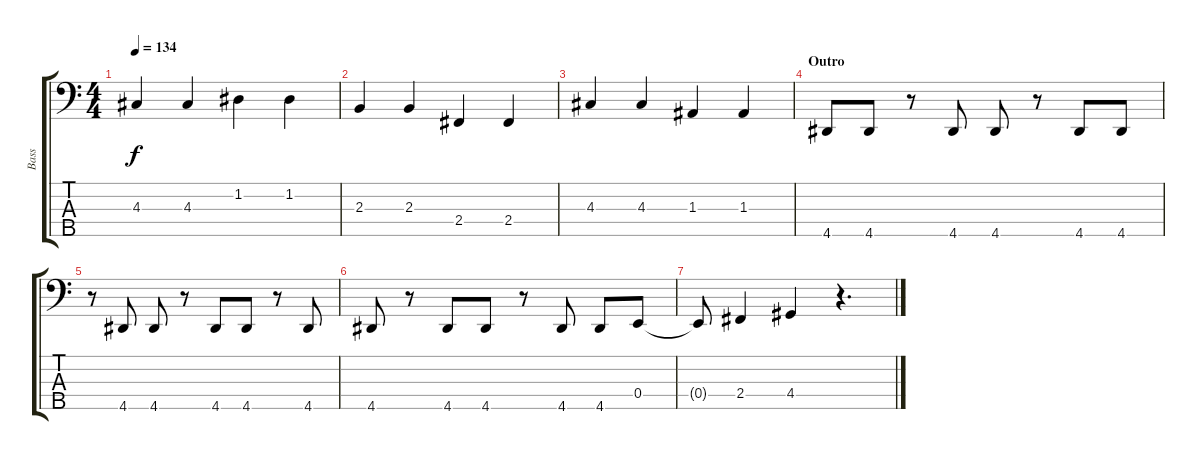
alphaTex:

\track ("Bass" "Bass") {instrument electricbassfinger}
\staff {score tabs}
\tuning (G2 D2 A1 E1 B0) {hide}
\ts (4 4)
\tempo 134
\clef f4
\ks c
4.3.4{dy f} 4.3.4 1.2.4 1.2.4 |
2.3.4 2.3.4 2.4.4 2.4.4 |
4.3.4 4.3.4 1.3.4 1.3.4 |
\section ("" "Outro")
4.5.8 4.5.8 r.8 4.5.8 4.5.8 r.8 4.5.8 4.5.8 |
r.8 4.5.8 4.5.8 r.8 4.5.8 4.5.8 r.8 4.5.8 |
4.5.8 r.8 4.5.8 4.5.8 r.8 4.5.8 4.5.8 0.4.8 |
0.4{t}.8 2.4.4 4.4.4 r.4{d}
